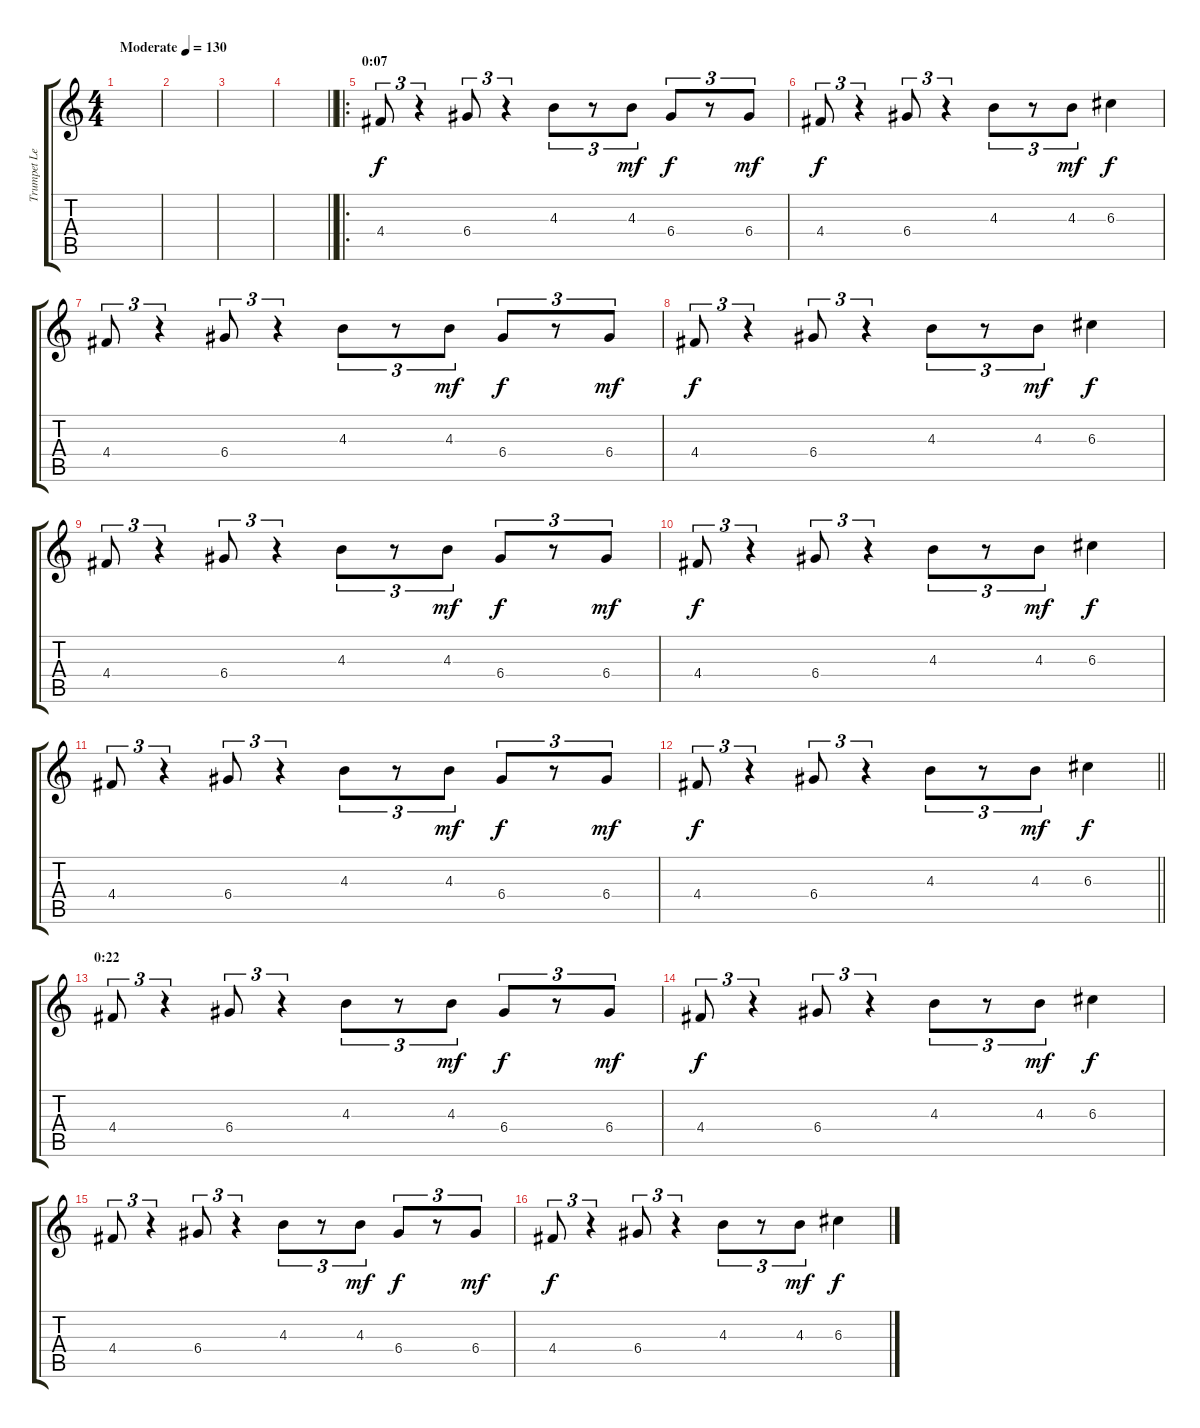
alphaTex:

\track ("Trumpet Left" "Trumpet Le") {instrument trumpet}
\staff {score tabs}
\tuning (E5 B4 G4 D4 A3 E3) {hide}
\ts (4 4)
\tempo (130 "Moderate")
\clef g2
\ks c
|
|
|
\barLineRight lightlight
|
\ro
\section ("" "0:07")
4.4.8{tu (3 2)} r.4{tu (3 2)} 6.4.8{tu (3 2)} r.4{tu (3 2)} 4.3.8{tu (3 2)} r.8{tu (3 2)} 4.3.8{tu (3 2) dy mf} 6.4.8{tu (3 2) dy f} r.8{tu (3 2)} 6.4.8{tu (3 2) dy mf} |
4.4.8{tu (3 2) dy f} r.4{tu (3 2)} 6.4.8{tu (3 2)} r.4{tu (3 2)} 4.3.8{tu (3 2)} r.8{tu (3 2)} 4.3.8{tu (3 2) dy mf} 6.3.4{dy f} |
4.4.8{tu (3 2)} r.4{tu (3 2)} 6.4.8{tu (3 2)} r.4{tu (3 2)} 4.3.8{tu (3 2)} r.8{tu (3 2)} 4.3.8{tu (3 2) dy mf} 6.4.8{tu (3 2) dy f} r.8{tu (3 2)} 6.4.8{tu (3 2) dy mf} |
4.4.8{tu (3 2) dy f} r.4{tu (3 2)} 6.4.8{tu (3 2)} r.4{tu (3 2)} 4.3.8{tu (3 2)} r.8{tu (3 2)} 4.3.8{tu (3 2) dy mf} 6.3.4{dy f} |
4.4.8{tu (3 2)} r.4{tu (3 2)} 6.4.8{tu (3 2)} r.4{tu (3 2)} 4.3.8{tu (3 2)} r.8{tu (3 2)} 4.3.8{tu (3 2) dy mf} 6.4.8{tu (3 2) dy f} r.8{tu (3 2)} 6.4.8{tu (3 2) dy mf} |
4.4.8{tu (3 2) dy f} r.4{tu (3 2)} 6.4.8{tu (3 2)} r.4{tu (3 2)} 4.3.8{tu (3 2)} r.8{tu (3 2)} 4.3.8{tu (3 2) dy mf} 6.3.4{dy f} |
4.4.8{tu (3 2)} r.4{tu (3 2)} 6.4.8{tu (3 2)} r.4{tu (3 2)} 4.3.8{tu (3 2)} r.8{tu (3 2)} 4.3.8{tu (3 2) dy mf} 6.4.8{tu (3 2) dy f} r.8{tu (3 2)} 6.4.8{tu (3 2) dy mf} |
\barLineRight lightlight
4.4.8{tu (3 2) dy f} r.4{tu (3 2)} 6.4.8{tu (3 2)} r.4{tu (3 2)} 4.3.8{tu (3 2)} r.8{tu (3 2)} 4.3.8{tu (3 2) dy mf} 6.3.4{dy f} |
\section ("" "0:22")
4.4.8{tu (3 2)} r.4{tu (3 2)} 6.4.8{tu (3 2)} r.4{tu (3 2)} 4.3.8{tu (3 2)} r.8{tu (3 2)} 4.3.8{tu (3 2) dy mf} 6.4.8{tu (3 2) dy f} r.8{tu (3 2)} 6.4.8{tu (3 2) dy mf} |
4.4.8{tu (3 2) dy f} r.4{tu (3 2)} 6.4.8{tu (3 2)} r.4{tu (3 2)} 4.3.8{tu (3 2)} r.8{tu (3 2)} 4.3.8{tu (3 2) dy mf} 6.3.4{dy f} |
4.4.8{tu (3 2)} r.4{tu (3 2)} 6.4.8{tu (3 2)} r.4{tu (3 2)} 4.3.8{tu (3 2)} r.8{tu (3 2)} 4.3.8{tu (3 2) dy mf} 6.4.8{tu (3 2) dy f} r.8{tu (3 2)} 6.4.8{tu (3 2) dy mf} |
4.4.8{tu (3 2) dy f} r.4{tu (3 2)} 6.4.8{tu (3 2)} r.4{tu (3 2)} 4.3.8{tu (3 2)} r.8{tu (3 2)} 4.3.8{tu (3 2) dy mf} 6.3.4{dy f}
